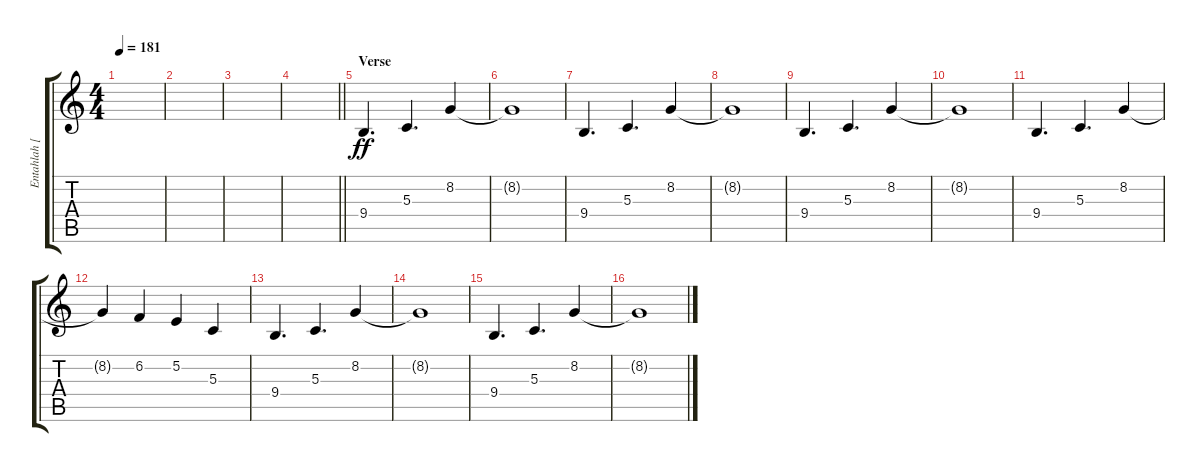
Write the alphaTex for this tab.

\track ("Entahlah [Added]" "Entahlah [") {instrument acousticgrandpiano}
\staff {score tabs}
\tuning (E4 B3 G3 D3 A2 E2) {hide}
\ts (4 4)
\tempo 181
\clef g2
\ks c
|
|
|
\barLineRight lightlight
|
\section ("" "Verse")
9.4.4{d dy ff} 5.3.4{d} 8.2.4 |
8.2{t}.1 |
9.4.4{d} 5.3.4{d} 8.2.4 |
8.2{t}.1 |
9.4.4{d} 5.3.4{d} 8.2.4 |
8.2{t}.1 |
9.4.4{d} 5.3.4{d} 8.2.4 |
8.2{t}.4 6.2.4 5.2.4 5.3.4 |
9.4.4{d} 5.3.4{d} 8.2.4 |
8.2{t}.1 |
9.4.4{d} 5.3.4{d} 8.2.4 |
8.2{t}.1
